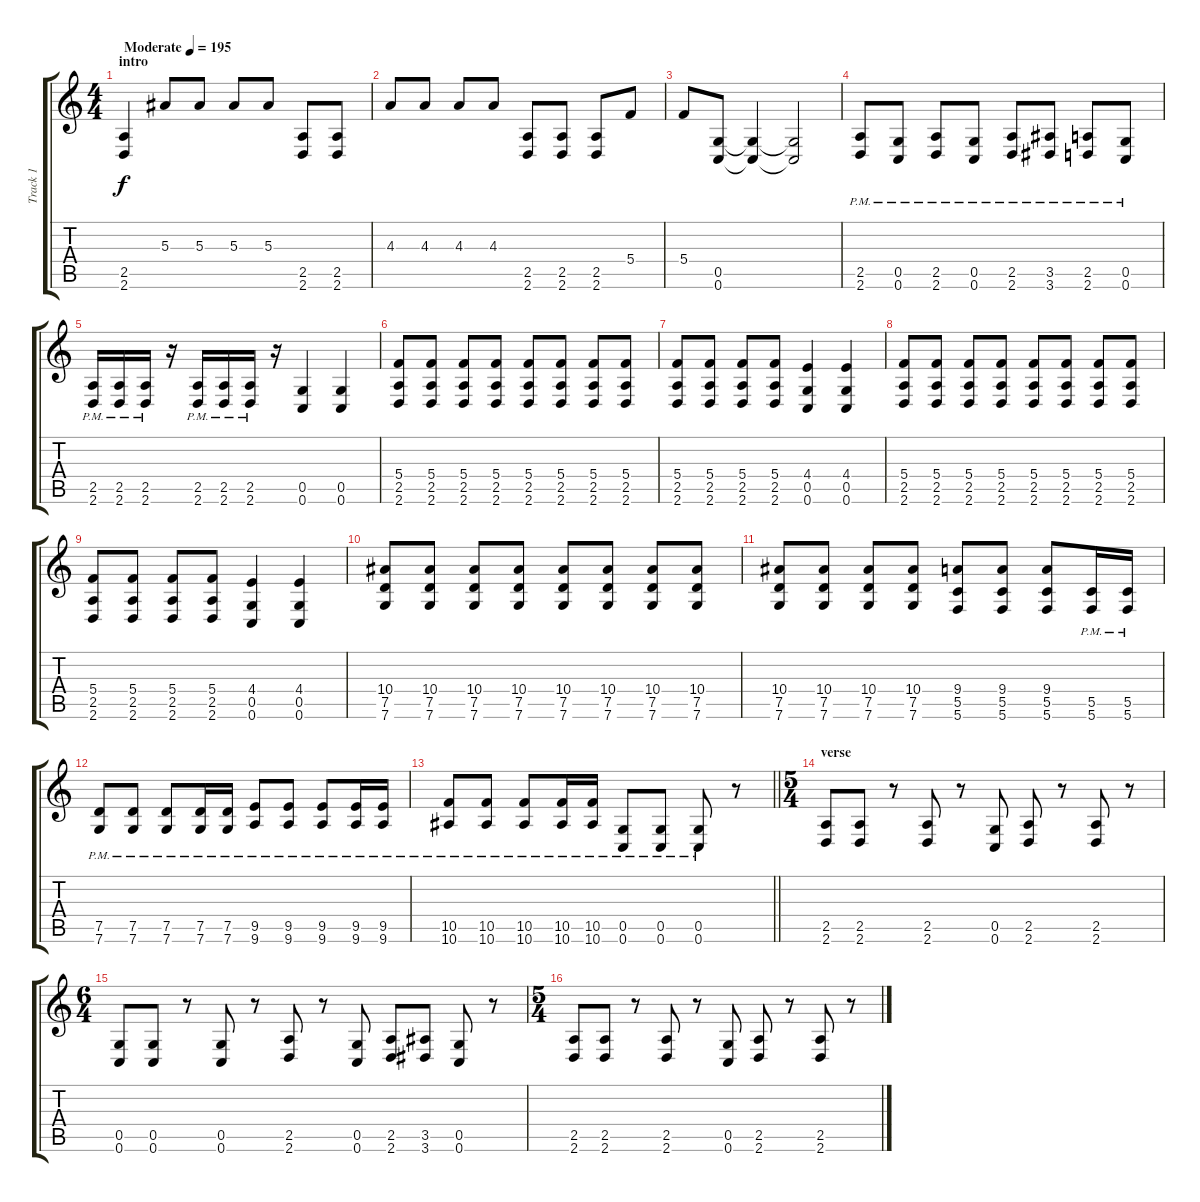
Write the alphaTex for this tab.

\track ("Track 1" "Track 1") {instrument distortionguitar}
\staff {score tabs}
\tuning (D4 A3 F3 C3 G2 C2) {hide}
\ts (4 4)
\section ("" "intro")
\tempo (195 "Moderate")
\clef g2
\ks c
(2.5 2.6).4{dy f instrument distortionguitar} 5.3.8 5.3.8 5.3.8 5.3.8 (2.5 2.6).8 (2.5 2.6).8 |
4.3.8 4.3.8 4.3.8 4.3.8 (2.5 2.6).8 (2.5 2.6).8 (2.5 2.6).8 5.4.8 |
5.4.8 (0.5 0.6).8 (0.5{t} 0.6{t}).4 (0.5{t} 0.6{t}).2 |
(2.5{pm} 2.6{pm}).8 (0.5{pm} 0.6{pm}).8 (2.5{pm} 2.6{pm}).8 (0.5{pm} 0.6{pm}).8 (2.5{pm} 2.6{pm}).8 (3.5{pm} 3.6{pm}).8 (2.5{pm} 2.6{pm}).8 (0.5{pm} 0.6{pm}).8 |
(2.5{pm} 2.6{pm}).16 (2.5{pm} 2.6{pm}).16 (2.5{pm} 2.6{pm}).16 r.16 (2.5{pm} 2.6{pm}).16 (2.5{pm} 2.6{pm}).16 (2.5{pm} 2.6{pm}).16 r.16 (0.5 0.6).4 (0.5 0.6).4 |
(5.4 2.5 2.6).8 (5.4 2.5 2.6).8 (5.4 2.5 2.6).8 (5.4 2.5 2.6).8 (5.4 2.5 2.6).8 (5.4 2.5 2.6).8 (5.4 2.5 2.6).8 (5.4 2.5 2.6).8 |
(5.4 2.5 2.6).8 (5.4 2.5 2.6).8 (5.4 2.5 2.6).8 (5.4 2.5 2.6).8 (4.4 0.5 0.6).4 (4.4 0.5 0.6).4 |
(5.4 2.5 2.6).8 (5.4 2.5 2.6).8 (5.4 2.5 2.6).8 (5.4 2.5 2.6).8 (5.4 2.5 2.6).8 (5.4 2.5 2.6).8 (5.4 2.5 2.6).8 (5.4 2.5 2.6).8 |
(5.4 2.5 2.6).8 (5.4 2.5 2.6).8 (5.4 2.5 2.6).8 (5.4 2.5 2.6).8 (4.4 0.5 0.6).4 (4.4 0.5 0.6).4 |
(10.4 7.5 7.6).8 (10.4 7.5 7.6).8 (10.4 7.5 7.6).8 (10.4 7.5 7.6).8 (10.4 7.5 7.6).8 (10.4 7.5 7.6).8 (10.4 7.5 7.6).8 (10.4 7.5 7.6).8 |
(10.4 7.5 7.6).8 (10.4 7.5 7.6).8 (10.4 7.5 7.6).8 (10.4 7.5 7.6).8 (9.4 5.5 5.6).8 (9.4 5.5 5.6).8 (9.4 5.5 5.6).8 (5.5{pm} 5.6{pm}).16 (5.5{pm} 5.6{pm}).16 |
(7.5{pm} 7.6{pm}).8 (7.5{pm} 7.6{pm}).8 (7.5{pm} 7.6{pm}).8 (7.5{pm} 7.6{pm}).16 (7.5{pm} 7.6{pm}).16 (9.5{pm} 9.6{pm}).8 (9.5{pm} 9.6{pm}).8 (9.5{pm} 9.6{pm}).8 (9.5{pm} 9.6{pm}).16 (9.5{pm} 9.6{pm}).16 |
\barLineRight lightlight
(10.5{pm} 10.6{pm}).8 (10.5{pm} 10.6{pm}).8 (10.5{pm} 10.6{pm}).8 (10.5{pm} 10.6{pm}).16 (10.5{pm} 10.6{pm}).16 (0.5{pm} 0.6{pm}).8 (0.5{pm} 0.6{pm}).8 (0.5{pm} 0.6{pm}).8 r.8 |
\ts (5 4)
\section ("" "verse")
(2.5 2.6).8 (2.5 2.6).8 r.8 (2.5 2.6).8 r.8 (0.5 0.6).8 (2.5 2.6).8 r.8 (2.5 2.6).8 r.8 |
\ts (6 4)
(0.5 0.6).8 (0.5 0.6).8 r.8 (0.5 0.6).8 r.8 (2.5 2.6).8 r.8 (0.5 0.6).8 (2.5 2.6).8 (3.5 3.6).8 (0.5 0.6).8 r.8 |
\ts (5 4)
(2.5 2.6).8 (2.5 2.6).8 r.8 (2.5 2.6).8 r.8 (0.5 0.6).8 (2.5 2.6).8 r.8 (2.5 2.6).8 r.8
